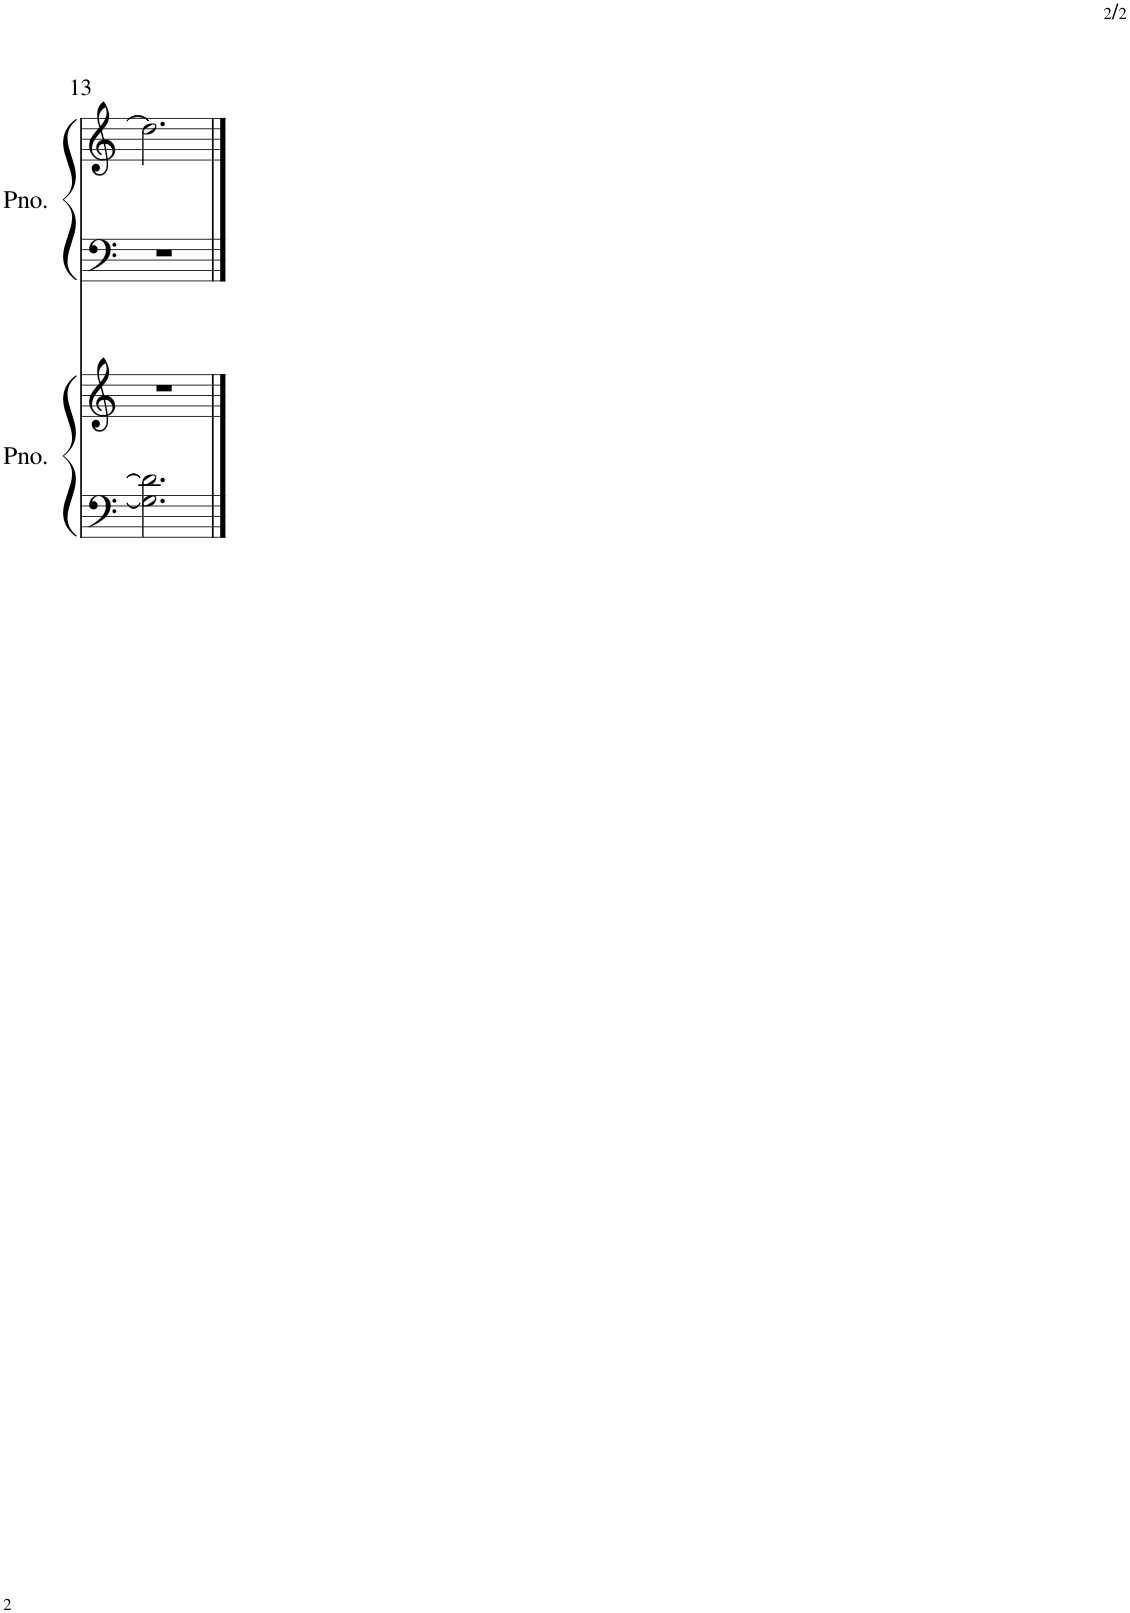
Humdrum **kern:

**kern	**kern	**kern	**kern
*part2	*part2	*part1	*part1
*staff4	*staff3	*staff2	*staff1
*I"ピアノ	*	*I"ピアノ	*
!!LO:PB:g=z
*clefF4	*clefG2	*clefF4	*clefG2
*k[]	*k[]	*k[]	*k[]
*M3/4	*M3/4	*M3/4	*M3/4
=13	=13	=13	=13
2.G\] 2.d\]	2.r	2.r	2.dd\]
==	==	==	==
*-	*-	*-	*-
